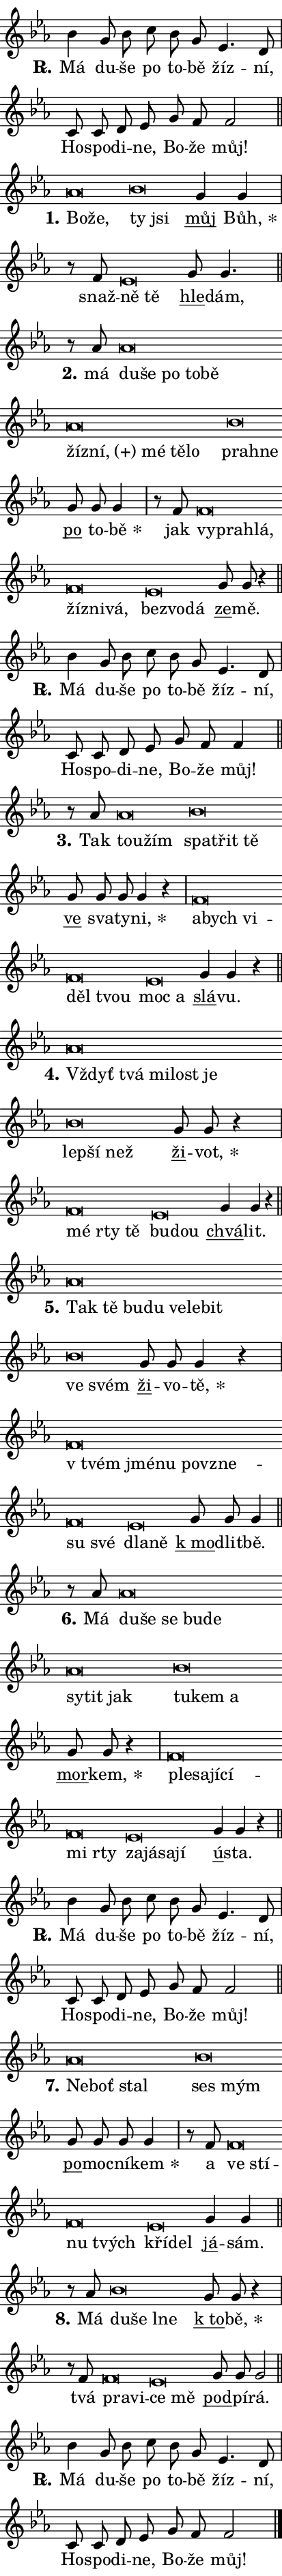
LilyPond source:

\version "2.22.1"
\header { tagline = "" }
\paper {
  indent = 0\cm
  top-margin = 0\cm
  right-margin = 0\cm
  bottom-margin = 0\cm
  left-margin = 0\cm
  paper-width = 7\cm
  page-breaking = #ly:one-page-breaking
  system-system-spacing.basic-distance = #11
  score-system-spacing.basic-distance = #11
  ragged-last = ##f
}


%% Author: Thomas Morley
%% https://lists.gnu.org/archive/html/lilypond-user/2020-05/msg00002.html
#(define (line-position grob)
"Returns position of @var[grob} in current system:
   @code{'start}, if at first time-step
   @code{'end}, if at last time-step
   @code{'middle} otherwise
"
  (let* ((col (ly:item-get-column grob))
         (ln (ly:grob-object col 'left-neighbor))
         (rn (ly:grob-object col 'right-neighbor))
         (col-to-check-left (if (ly:grob? ln) ln col))
         (col-to-check-right (if (ly:grob? rn) rn col))
         (break-dir-left
           (and
             (ly:grob-property col-to-check-left 'non-musical #f)
             (ly:item-break-dir col-to-check-left)))
         (break-dir-right
           (and
             (ly:grob-property col-to-check-right 'non-musical #f)
             (ly:item-break-dir col-to-check-right))))
        (cond ((eqv? 1 break-dir-left) 'start)
              ((eqv? -1 break-dir-right) 'end)
              (else 'middle))))

#(define (tranparent-at-line-position vctor)
  (lambda (grob)
  "Relying on @code{line-position} select the relevant enry from @var{vctor}.
Used to determine transparency,"
    (case (line-position grob)
      ((end) (not (vector-ref vctor 0)))
      ((middle) (not (vector-ref vctor 1)))
      ((start) (not (vector-ref vctor 2))))))

noteHeadBreakVisibility =
#(define-music-function (break-visibility)(vector?)
"Makes @code{NoteHead}s transparent relying on @var{break-visibility}"
#{
  \override NoteHead.transparent =
    #(tranparent-at-line-position break-visibility)
#})

#(define delete-ledgers-for-transparent-note-heads
  (lambda (grob)
    "Reads whether a @code{NoteHead} is transparent.
If so this @code{NoteHead} is removed from @code{'note-heads} from
@var{grob}, which is supposed to be @code{LedgerLineSpanner}.
As a result ledgers are not printed for this @code{NoteHead}"
    (let* ((nhds-array (ly:grob-object grob 'note-heads))
           (nhds-list
             (if (ly:grob-array? nhds-array)
                 (ly:grob-array->list nhds-array)
                 '()))
           ;; Relies on the transparent-property being done before
           ;; Staff.LedgerLineSpanner.after-line-breaking is executed.
           ;; This is fragile ...
           (to-keep
             (remove
               (lambda (nhd)
                 (ly:grob-property nhd 'transparent #f))
               nhds-list)))
      ;; TODO find a better method to iterate over grob-arrays, similiar
      ;; to filter/remove etc for lists
      ;; For now rebuilt from scratch
      (set! (ly:grob-object grob 'note-heads)  '())
      (for-each
        (lambda (nhd)
          (ly:pointer-group-interface::add-grob grob 'note-heads nhd))
        to-keep))))

hideNotes = {
  \noteHeadBreakVisibility #begin-of-line-visible
}
unHideNotes = {
  \noteHeadBreakVisibility #all-visible
}

% work-around for resetting accidentals
% https://lilypond.org/doc/v2.23/Documentation/notation/displaying-rhythms#unmetered-music
cadenzaMeasure = {
  \cadenzaOff
  \partial 1024 s1024
  \cadenzaOn
}

#(define-markup-command (accent layout props text) (markup?)
  "Underline accented syllable"
  (interpret-markup layout props
    #{\markup \override #'(offset . 4.3) \underline { #text }#}))

responsum = \markup \concat {
  "R" \hspace #-1.05 \path #0.1 #'((moveto 0 0.07) (lineto 0.9 0.8)) \hspace #0.05 "."
}

\layout {
    \context {
        \Staff
        \remove "Time_signature_engraver"
        \override LedgerLineSpanner.after-line-breaking = #delete-ledgers-for-transparent-note-heads
    }
    \context {
        \Voice {
            \override NoteHead.output-attributes = #'((class . "notehead"))
            \override Hairpin.height = #0.55
        }
    }
    \context {
        \Lyrics {
            \override StanzaNumber.output-attributes = #'((class . "stanzanumber"))
            \override LyricSpace.minimum-distance = #0.9
            \override LyricText.font-name = #"TeX Gyre Schola"
            \override LyricText.font-size = 1
            \override StanzaNumber.font-name = #"TeX Gyre Schola Bold"
            \override StanzaNumber.font-size = 1
        }
    }
}

% magnetic-lyrics.ily
%
%   written by
%     Jean Abou Samra <jean@abou-samra.fr>
%     Werner Lemberg <wl@gnu.org>
%
%   adapted by
%     Jiri Hon <jiri.hon@gmail.com>
%
% Version 2022-Apr-15

% https://www.mail-archive.com/lilypond-user@gnu.org/msg149350.html

#(define (Left_hyphen_pointer_engraver context)
   "Collect syllable-hyphen-syllable occurrences in lyrics and store
them in properties.  This engraver only looks to the left.  For
example, if the lyrics input is @code{foo -- bar}, it does the
following.

@itemize @bullet
@item
Set the @code{text} property of the @code{LyricHyphen} grob between
@q{foo} and @q{bar} to @code{foo}.

@item
Set the @code{left-hyphen} property of the @code{LyricText} grob with
text @q{foo} to the @code{LyricHyphen} grob between @q{foo} and
@q{bar}.
@end itemize

Use this auxiliary engraver in combination with the
@code{lyric-@/text::@/apply-@/magnetic-@/offset!} hook."
   (let ((hyphen #f)
         (text #f))
     (make-engraver
      (acknowledgers
       ((lyric-syllable-interface engraver grob source-engraver)
        (set! text grob)))
      (end-acknowledgers
       ((lyric-hyphen-interface engraver grob source-engraver)
        ;(when (not (grob::has-interface grob 'lyric-space-interface))
          (set! hyphen grob)));)
      ((stop-translation-timestep engraver)
       (when (and text hyphen)
         (ly:grob-set-object! text 'left-hyphen hyphen))
       (set! text #f)
       (set! hyphen #f)))))

#(define (lyric-text::apply-magnetic-offset! grob)
   "If the space between two syllables is less than the value in
property @code{LyricText@/.details@/.squash-threshold}, move the right
syllable to the left so that it gets concatenated with the left
syllable.

Use this function as a hook for
@code{LyricText@/.after-@/line-@/breaking} if the
@code{Left_@/hyphen_@/pointer_@/engraver} is active."
   (let ((hyphen (ly:grob-object grob 'left-hyphen #f)))
     (when hyphen
       (let ((left-text (ly:spanner-bound hyphen LEFT)))
         (when (grob::has-interface left-text 'lyric-syllable-interface)
           (let* ((common (ly:grob-common-refpoint grob left-text X))
                  (this-x-ext (ly:grob-extent grob common X))
                  (left-x-ext
                   (begin
                     ;; Trigger magnetism for left-text.
                     (ly:grob-property left-text 'after-line-breaking)
                     (ly:grob-extent left-text common X)))
                  ;; `delta` is the gap width between two syllables.
                  (delta (- (interval-start this-x-ext)
                            (interval-end left-x-ext)))
                  (details (ly:grob-property grob 'details))
                  (threshold (assoc-get 'squash-threshold details 0.2)))
             (when (< delta threshold)
               (let* (;; We have to manipulate the input text so that
                      ;; ligatures crossing syllable boundaries are not
                      ;; disabled.  For languages based on the Latin
                      ;; script this is essentially a beautification.
                      ;; However, for non-Western scripts it can be a
                      ;; necessity.
                      (lt (ly:grob-property left-text 'text))
                      (rt (ly:grob-property grob 'text))
                      (is-space (grob::has-interface hyphen 'lyric-space-interface))
                      (space (if is-space " " ""))
                      (space-markup (grob-interpret-markup grob " "))
                      (space-size (interval-length (ly:stencil-extent space-markup X)))
                      (extra-delta (if is-space space-size 0))
                      ;; Append new syllable.
                      (ltrt-space (if (and (string? lt) (string? rt))
                                (string-append lt space rt)
                                (make-concat-markup (list lt space rt))))
                      ;; Right-align `ltrt` to the right side.
                      (ltrt-space-markup (grob-interpret-markup
                               grob
                               (make-translate-markup
                                (cons (interval-length this-x-ext) 0)
                                (make-right-align-markup ltrt-space)))))
                 (begin
                   ;; Don't print `left-text`.
                   (ly:grob-set-property! left-text 'stencil #f)
                   ;; Set text and stencil (which holds all collected
                   ;; syllables so far) and shift it to the left.
                   (ly:grob-set-property! grob 'text ltrt-space)
                   (ly:grob-set-property! grob 'stencil ltrt-space-markup)
                   (ly:grob-translate-axis! grob (- (- delta extra-delta)) X))))))))))


#(define (lyric-hyphen::displace-bounds-first grob)
   ;; Make very sure this callback isn't triggered too early.
   (let ((left (ly:spanner-bound grob LEFT))
         (right (ly:spanner-bound grob RIGHT)))
     (ly:grob-property left 'after-line-breaking)
     (ly:grob-property right 'after-line-breaking)
     (ly:lyric-hyphen::print grob)))

squashThreshold = #0.4

\layout {
  \context {
    \Lyrics
    \consists #Left_hyphen_pointer_engraver
    \override LyricText.after-line-breaking =
      #lyric-text::apply-magnetic-offset!
    \override LyricHyphen.stencil = #lyric-hyphen::displace-bounds-first
    \override LyricText.details.squash-threshold = \squashThreshold
    \override LyricHyphen.minimum-distance = 0
    \override LyricHyphen.minimum-length = \squashThreshold
  }
}

squash = \override LyricText.details.squash-threshold = 9999
unSquash = \override LyricText.details.squash-threshold = \squashThreshold

left = \override LyricText.self-alignment-X = #LEFT
unLeft = \revert LyricText.self-alignment-X

starOffset = #(lambda (grob) 
                (let ((x_offset (ly:self-alignment-interface::aligned-on-x-parent grob)))
                  (if (= x_offset 0) 0 (+ x_offset 1.2))))

star = #(define-music-function (syllable)(string?)
"Append star separator at the end of a syllable"
#{
  \once \override LyricText.X-offset = #starOffset
  \lyricmode { \markup {
    #syllable
    \override #'((font-name . "TeX Gyre Schola Bold")) \hspace #0.2 \lower #0.65 \larger "*"
  } }
#})

starAccent = #(define-music-function (syllable)(string?)
"Append star separator at the end of a syllable and make accent"
#{
  \once \override LyricText.X-offset = #starOffset
  \lyricmode { \markup {
    \accent #syllable
    \override #'((font-name . "TeX Gyre Schola Bold")) \hspace #0.2 \lower #0.65 \larger "*"
  } }
#})

breath = #(define-music-function (syllable)(string?)
"Append breathing indicator at the end of a syllable"
#{
  \lyricmode { \markup { #syllable "+" } }
#})

optionalBreath = #(define-music-function (syllable)(string?)
"Append optional breathing indicator at the end of a syllable"
#{
  \lyricmode { \markup { #syllable "(+)" } }
#})


\score {
    <<
        \new Voice = "melody" { \cadenzaOn \key es \major \relative { bes'4 g8 bes c bes g \bar "" es4. d8 \cadenzaMeasure \bar "|" c c d es \bar "" g f f2 \cadenzaMeasure \bar "||" \break }
\relative { as'\breve*1/16 \hideNotes \breve*1/16 \bar "" \unHideNotes bes\breve*1/16 \hideNotes \breve*1/16 \bar "" \unHideNotes \bar "" g4 g4 \cadenzaMeasure \bar "|" r8 f es\breve*1/16 \hideNotes \breve*1/16 \bar "" \unHideNotes \bar "" g8 g4. \cadenzaMeasure \bar "||" \break }
\relative { r8 as'8 as\breve*1/16 \hideNotes \breve*1/16 \bar "" \breve*1/16 \bar "" \breve*1/16 \bar "" \breve*1/16 \bar "" \breve*1/16 \bar "" \breve*1/16 \bar "" \breve*1/16 \bar "" \breve*1/16 \breve*1/16 \bar "" \unHideNotes bes\breve*1/16 \hideNotes \breve*1/16 \bar "" \unHideNotes \bar "" g8 g g4 \cadenzaMeasure \bar "|" r8 f8 f\breve*1/16 \hideNotes \breve*1/16 \bar "" \breve*1/16 \bar "" \breve*1/16 \bar "" \breve*1/16 \breve*1/16 \bar "" \unHideNotes es\breve*1/16 \hideNotes \breve*1/16 \breve*1/16 \bar "" \unHideNotes \bar "" g8 g r4 \cadenzaMeasure \bar "||" \break }
\relative { bes'4 g8 bes c bes g \bar "" es4. d8 \cadenzaMeasure \bar "|" c c d es \bar "" g f f4 \cadenzaMeasure \bar "||" \break }
\relative { r8 as'8 as\breve*1/16 \hideNotes \breve*1/16 \bar "" \unHideNotes bes\breve*1/16 \hideNotes \breve*1/16 \breve*1/16 \bar "" \unHideNotes \bar "" g8 g g g4 r \cadenzaMeasure \bar "|" f\breve*1/16 \hideNotes \breve*1/16 \bar "" \breve*1/16 \bar "" \breve*1/16 \breve*1/16 \bar "" \unHideNotes es\breve*1/16 \hideNotes \breve*1/16 \bar "" \unHideNotes \bar "" g4 g r \cadenzaMeasure \bar "||" \break }
\relative { as'\breve*1/16 \hideNotes \breve*1/16 \bar "" \breve*1/16 \bar "" \breve*1/16 \breve*1/16 \bar "" \unHideNotes bes\breve*1/16 \hideNotes \breve*1/16 \breve*1/16 \bar "" \unHideNotes \bar "" g8 g r4 \cadenzaMeasure \bar "|" f\breve*1/16 \hideNotes \breve*1/16 \breve*1/16 \bar "" \unHideNotes es\breve*1/16 \hideNotes \breve*1/16 \bar "" \unHideNotes \bar "" g4 g r \cadenzaMeasure \bar "||" \break }
\relative { as'\breve*1/16 \hideNotes \breve*1/16 \bar "" \breve*1/16 \bar "" \breve*1/16 \bar "" \breve*1/16 \bar "" \breve*1/16 \breve*1/16 \bar "" \unHideNotes bes\breve*1/16 \hideNotes \breve*1/16 \bar "" \unHideNotes \bar "" g8 g g4 r \cadenzaMeasure \bar "|" f\breve*1/16 \hideNotes \breve*1/16 \bar "" \breve*1/16 \bar "" \breve*1/16 \bar "" \breve*1/16 \bar "" \breve*1/16 \breve*1/16 \bar "" \unHideNotes es\breve*1/16 \hideNotes \breve*1/16 \bar "" \unHideNotes \bar "" g8 g g4 \cadenzaMeasure \bar "||" \break }
\relative { r8 as'8 as\breve*1/16 \hideNotes \breve*1/16 \bar "" \breve*1/16 \bar "" \breve*1/16 \bar "" \breve*1/16 \bar "" \breve*1/16 \bar "" \breve*1/16 \breve*1/16 \bar "" \unHideNotes bes\breve*1/16 \hideNotes \breve*1/16 \breve*1/16 \bar "" \unHideNotes \bar "" g8 g r4 \cadenzaMeasure \bar "|" f\breve*1/16 \hideNotes \breve*1/16 \bar "" \breve*1/16 \bar "" \breve*1/16 \bar "" \breve*1/16 \breve*1/16 \bar "" \unHideNotes es\breve*1/16 \hideNotes \breve*1/16 \bar "" \breve*1/16 \breve*1/16 \bar "" \unHideNotes \bar "" g4 g r \cadenzaMeasure \bar "||" \break }
\relative { bes'4 g8 bes c bes g \bar "" es4. d8 \cadenzaMeasure \bar "|" c c d es \bar "" g f f2 \cadenzaMeasure \bar "||" \break }
\relative { as'\breve*1/16 \hideNotes \breve*1/16 \breve*1/16 \bar "" \unHideNotes bes\breve*1/16 \hideNotes \breve*1/16 \bar "" \unHideNotes \bar "" g8 g g g4 \cadenzaMeasure \bar "|" r8 f8 f\breve*1/16 \hideNotes \breve*1/16 \bar "" \breve*1/16 \breve*1/16 \bar "" \unHideNotes es\breve*1/16 \hideNotes \breve*1/16 \bar "" \unHideNotes \bar "" g4 g4 \cadenzaMeasure \bar "||" \break }
\relative { r8 as'8 bes\breve*1/16 \hideNotes \breve*1/16 \breve*1/16 \bar "" \unHideNotes \bar "" g8 g r4 \cadenzaMeasure \bar "|" r8 f8 f\breve*1/16 \hideNotes \breve*1/16 \bar "" \unHideNotes es\breve*1/16 \hideNotes \breve*1/16 \bar "" \unHideNotes \bar "" g8 g g2 \cadenzaMeasure \bar "||" \break }
\relative { bes'4 g8 bes c bes g \bar "" es4. d8 \cadenzaMeasure \bar "|" c c d es \bar "" g f f2 \cadenzaMeasure \bar "||" \break } \bar "|." }
        \new Lyrics \lyricsto "melody" { \lyricmode { \set stanza = \responsum
Má du -- še po to -- bě žíz -- ní, Ho -- spo -- di -- ne, Bo -- že můj!
\set stanza = "1."
\left Bo -- \squash že, \left \unLeft \unSquash ty \squash jsi \unLeft \unSquash \markup \accent můj \star Bůh, snaž -- \left ně \squash tě \unLeft \unSquash \markup \accent hle -- dám,
\set stanza = "2."
má \left du -- \squash še po to -- bě žíz -- \optionalBreath ní, mé tě -- lo \left \unLeft \unSquash pra -- \squash hne \unLeft \unSquash \markup \accent po to -- \star bě jak \left vy -- \squash pra -- hlá, žíz -- ni -- vá, \left \unLeft \unSquash bez -- \squash vo -- dá \unLeft \unSquash \markup \accent ze -- mě.
\set stanza = \responsum
Má du -- še po to -- bě žíz -- ní, Ho -- spo -- di -- ne, Bo -- že můj!
\set stanza = "3."
Tak \left tou -- \squash žím \left \unLeft \unSquash spa -- \squash třit tě \unLeft \unSquash \markup \accent ve sva -- ty -- \star ni, \left a -- \squash bych vi -- děl tvou \left \unLeft \unSquash moc \squash a \unLeft \unSquash \markup \accent slá -- vu.
\set stanza = "4."
\left Vždyť \squash tvá mi -- lost je \left \unLeft \unSquash lep -- \squash ší než \unLeft \unSquash \markup \accent ži -- \star vot, \left mé \squash rty tě \left \unLeft \unSquash bu -- \squash dou \unLeft \unSquash \markup \accent chvá -- lit.
\set stanza = "5."
\left Tak \squash tě bu -- du ve -- le -- bit \left \unLeft \unSquash ve \squash svém \unLeft \unSquash \markup \accent ži -- vo -- \star tě, \left "v tvém" \squash jmé -- nu po -- vzne -- su své \left \unLeft \unSquash dla -- \squash ně \unLeft \unSquash \markup \accent "k mo" -- dlit -- bě.
\set stanza = "6."
Má \left du -- \squash še se bu -- de sy -- tit jak \left \unLeft \unSquash tu -- \squash kem a \unLeft \unSquash \markup \accent mor -- \star kem, \left ple -- \squash sa -- jí -- cí -- mi rty \left \unLeft \unSquash za -- \squash já -- sa -- jí \unLeft \unSquash \markup \accent ú -- sta.
\set stanza = \responsum
Má du -- še po to -- bě žíz -- ní, Ho -- spo -- di -- ne, Bo -- že můj!
\set stanza = "7."
\left Ne -- \squash boť stal \left \unLeft \unSquash ses \squash mým \unLeft \unSquash \markup \accent po -- moc -- ní -- \star kem a \left ve \squash stí -- nu tvých \left \unLeft \unSquash kří -- \squash del \unLeft \unSquash \markup \accent já -- sám.
\set stanza = "8."
Má \left du -- \squash še lne \unLeft \unSquash \markup \accent "k to" -- \star bě, tvá \left pra -- \squash vi -- \left \unLeft \unSquash ce \squash mě \unLeft \unSquash \markup \accent pod -- pí -- rá.
\set stanza = \responsum
Má du -- še po to -- bě žíz -- ní, Ho -- spo -- di -- ne, Bo -- že můj! } }
    >>
    \layout {}
}
